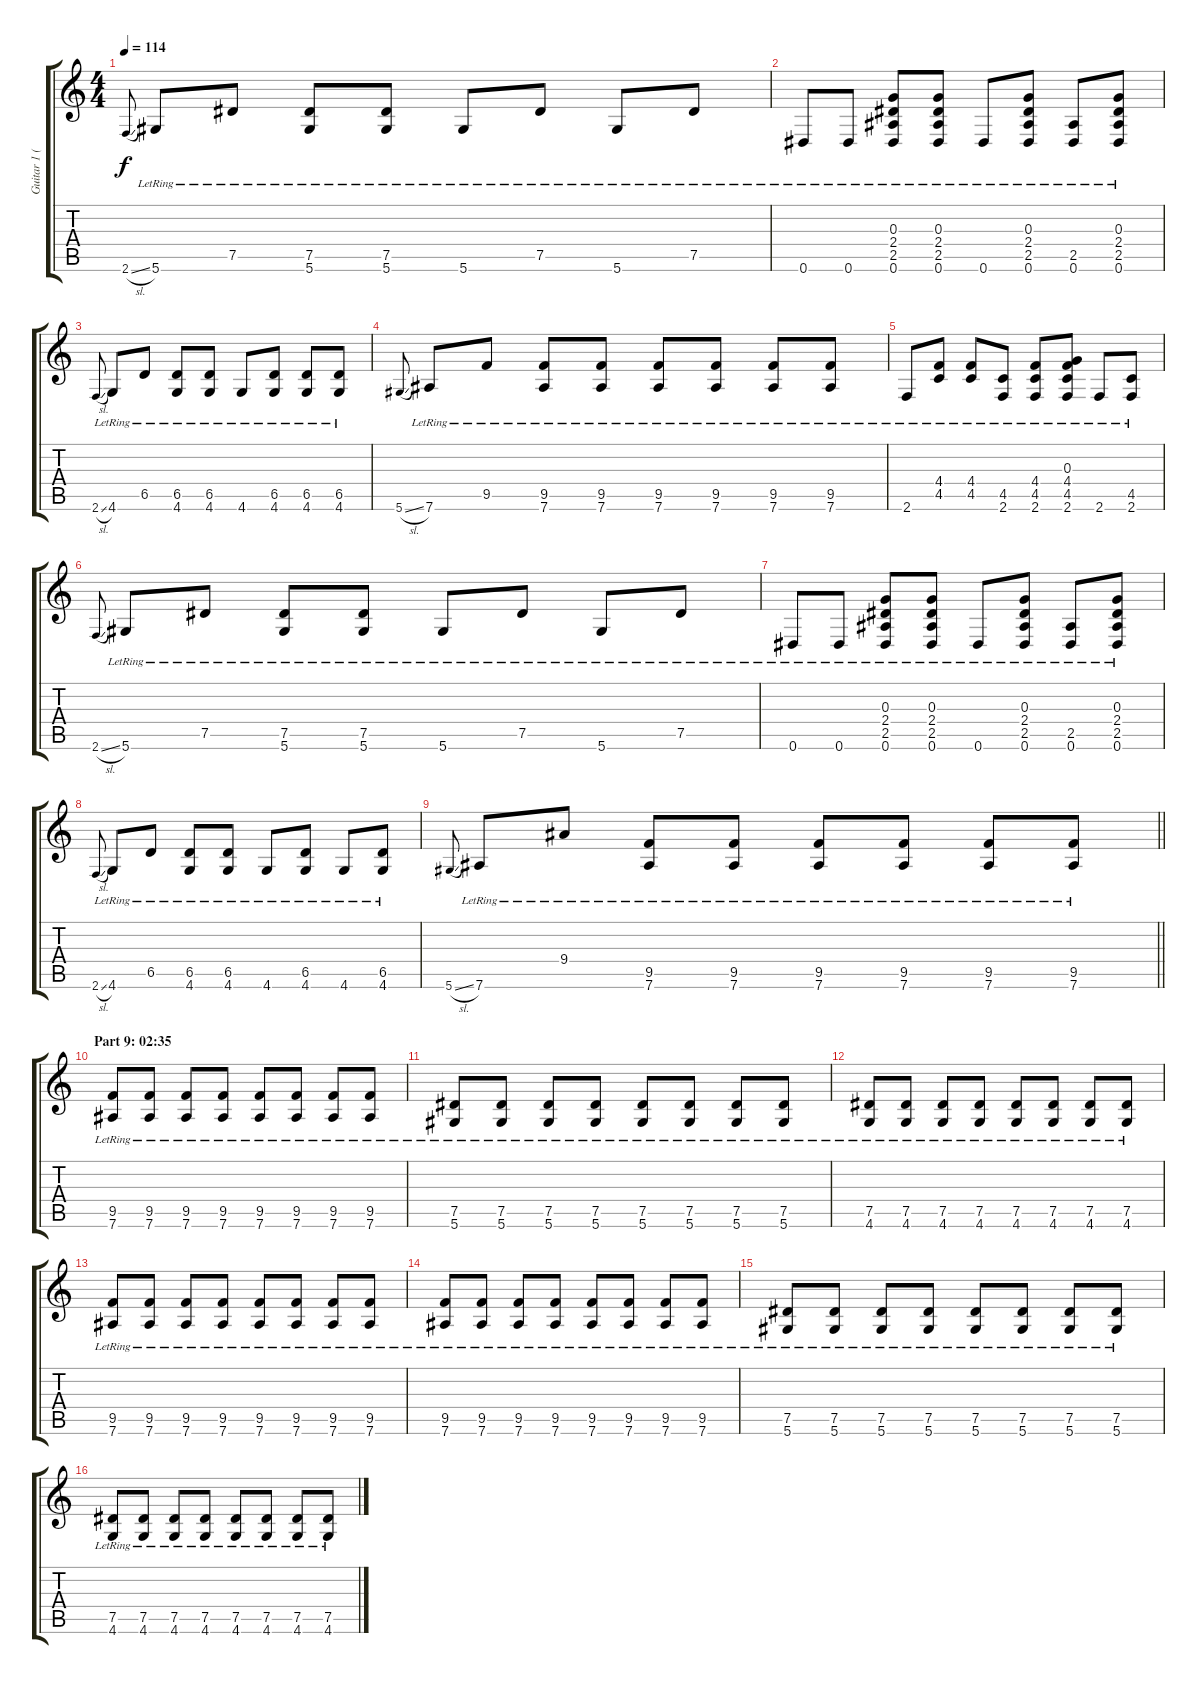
\track ("Guitar 1 (Mild Overdrive)" "Guitar 1 (") {instrument electricguitarclean}
\staff {score tabs}
\tuning (Eb4 Bb3 G3 Db3 Ab2 Eb2) {hide}
\ts (4 4)
\tempo 114
\clef g2
\ks c
2.6{sl}.8{gr onbeat dy f} 5.6{lr}.8 7.5{lr}.8 (7.5{lr} 5.6{lr}).8 (7.5{lr} 5.6{lr}).8 5.6{lr}.8 7.5{lr}.8 5.6{lr}.8 7.5{lr}.8 |
0.6{lr}.8 0.6{lr}.8 (0.3{lr} 2.4{lr} 2.5{lr} 0.6{lr}).8 (0.3{lr} 2.4{lr} 2.5{lr} 0.6{lr}).8 0.6{lr}.8 (0.3{lr} 2.4{lr} 2.5{lr} 0.6{lr}).8 (2.5{lr} 0.6{lr}).8 (0.3{lr} 2.4{lr} 2.5{lr} 0.6{lr}).8 |
2.6{sl}.8{gr onbeat} 4.6{lr}.8 6.5{lr}.8 (6.5{lr} 4.6{lr}).8 (6.5{lr} 4.6{lr}).8 4.6{lr}.8 (6.5{lr} 4.6{lr}).8 (6.5{lr} 4.6{lr}).8 (6.5{lr} 4.6{lr}).8 |
5.6{sl}.8{gr onbeat} 7.6{lr}.8 9.5{lr}.8 (9.5{lr} 7.6{lr}).8 (9.5{lr} 7.6{lr}).8 (9.5{lr} 7.6{lr}).8 (9.5{lr} 7.6{lr}).8 (9.5{lr} 7.6{lr}).8 (9.5{lr} 7.6{lr}).8 |
2.6{lr}.8 (4.4{lr} 4.5{lr}).8 (4.4{lr} 4.5{lr}).8 (4.5{lr} 2.6{lr}).8 (4.4{lr} 4.5{lr} 2.6{lr}).8 (0.3{lr} 4.4{lr} 4.5{lr} 2.6{lr}).8 2.6{lr}.8 (4.5{lr} 2.6{lr}).8 |
2.6{sl}.8{gr onbeat} 5.6{lr}.8 7.5{lr}.8 (7.5{lr} 5.6{lr}).8 (7.5{lr} 5.6{lr}).8 5.6{lr}.8 7.5{lr}.8 5.6{lr}.8 7.5{lr}.8 |
0.6{lr}.8 0.6{lr}.8 (0.3{lr} 2.4{lr} 2.5{lr} 0.6{lr}).8 (0.3{lr} 2.4{lr} 2.5{lr} 0.6{lr}).8 0.6{lr}.8 (0.3{lr} 2.4{lr} 2.5{lr} 0.6{lr}).8 (2.5{lr} 0.6{lr}).8 (0.3{lr} 2.4{lr} 2.5{lr} 0.6{lr}).8 |
2.6{sl}.8{gr onbeat} 4.6{lr}.8 6.5{lr}.8 (6.5{lr} 4.6{lr}).8 (6.5{lr} 4.6{lr}).8 4.6{lr}.8 (6.5{lr} 4.6{lr}).8 4.6{lr}.8 (6.5{lr} 4.6{lr}).8 |
\barLineRight lightlight
5.6{sl}.8{gr onbeat} 7.6{lr}.8 9.4{lr}.8 (9.5{lr} 7.6{lr}).8 (9.5{lr} 7.6{lr}).8 (9.5{lr} 7.6{lr}).8 (9.5{lr} 7.6{lr}).8 (9.5{lr} 7.6{lr}).8 (9.5{lr} 7.6{lr}).8 |
\section ("" "Part 9: 02:35")
(9.5{lr} 7.6{lr}).8 (9.5{lr} 7.6{lr}).8 (9.5{lr} 7.6{lr}).8 (9.5{lr} 7.6{lr}).8 (9.5{lr} 7.6{lr}).8 (9.5{lr} 7.6{lr}).8 (9.5{lr} 7.6{lr}).8 (9.5{lr} 7.6{lr}).8 |
(7.5{lr} 5.6{lr}).8 (7.5{lr} 5.6{lr}).8 (7.5{lr} 5.6{lr}).8 (7.5{lr} 5.6{lr}).8 (7.5{lr} 5.6{lr}).8 (7.5{lr} 5.6{lr}).8 (7.5{lr} 5.6{lr}).8 (7.5{lr} 5.6{lr}).8 |
(7.5{lr} 4.6{lr}).8 (7.5{lr} 4.6{lr}).8 (7.5{lr} 4.6{lr}).8 (7.5{lr} 4.6{lr}).8 (7.5{lr} 4.6{lr}).8 (7.5{lr} 4.6{lr}).8 (7.5{lr} 4.6{lr}).8 (7.5{lr} 4.6{lr}).8 |
(9.5{lr} 7.6{lr}).8 (9.5{lr} 7.6{lr}).8 (9.5{lr} 7.6{lr}).8 (9.5{lr} 7.6{lr}).8 (9.5{lr} 7.6{lr}).8 (9.5{lr} 7.6{lr}).8 (9.5{lr} 7.6{lr}).8 (9.5{lr} 7.6{lr}).8 |
(9.5{lr} 7.6{lr}).8 (9.5{lr} 7.6{lr}).8 (9.5{lr} 7.6{lr}).8 (9.5{lr} 7.6{lr}).8 (9.5{lr} 7.6{lr}).8 (9.5{lr} 7.6{lr}).8 (9.5{lr} 7.6{lr}).8 (9.5{lr} 7.6{lr}).8 |
(7.5{lr} 5.6{lr}).8 (7.5{lr} 5.6{lr}).8 (7.5{lr} 5.6{lr}).8 (7.5{lr} 5.6{lr}).8 (7.5{lr} 5.6{lr}).8 (7.5{lr} 5.6{lr}).8 (7.5{lr} 5.6{lr}).8 (7.5{lr} 5.6{lr}).8 |
(7.5{lr} 4.6{lr}).8 (7.5{lr} 4.6{lr}).8 (7.5{lr} 4.6{lr}).8 (7.5{lr} 4.6{lr}).8 (7.5{lr} 4.6{lr}).8 (7.5{lr} 4.6{lr}).8 (7.5{lr} 4.6{lr}).8 (7.5{lr} 4.6{lr}).8
